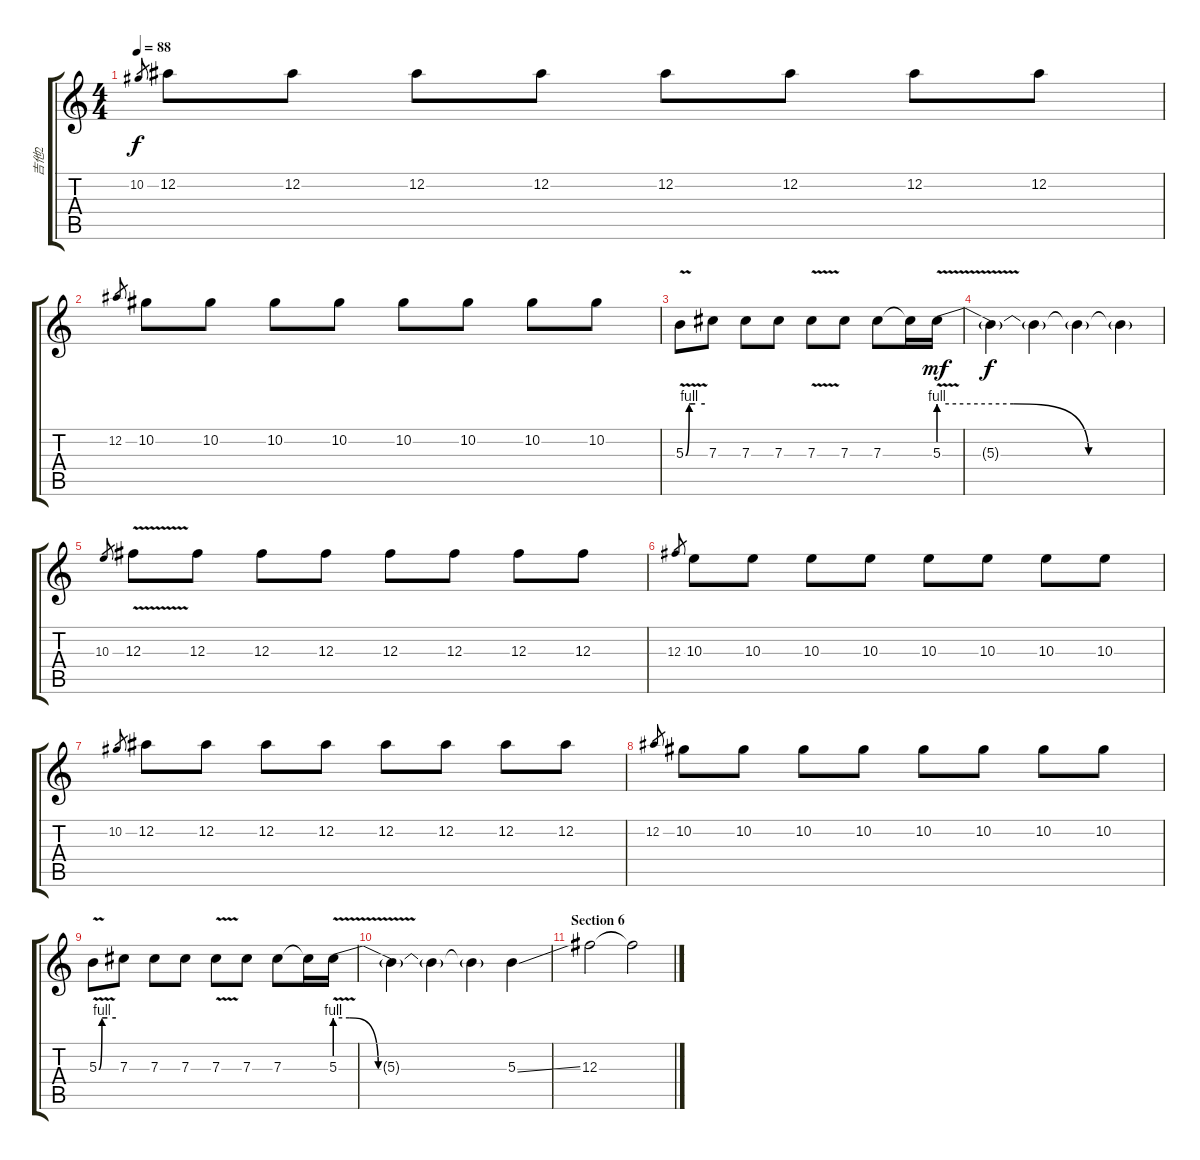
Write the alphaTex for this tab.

\track ("吉他2" "吉他2") {instrument electricguitarclean}
\staff {score tabs}
\tuning (Eb4 Bb3 Gb3 Db3 Ab2 Eb2) {hide}
\ts (4 4)
\tempo 88
\clef g2
\ks c
10.2.8{gr dy f} 12.2.8 12.2.8 12.2.8 12.2.8 12.2.8 12.2.8 12.2.8 12.2.8 |
12.2.8{gr} 10.2.8 10.2.8 10.2.8 10.2.8 10.2.8 10.2.8 10.2.8 10.2.8 |
5.3{be (custom 0 0 11 4 14 4 30 4 60 4) v}.8{balance 10 instrument distortionguitar} 7.3.8 7.3.8 7.3.8 7.3{v}.8 7.3.8 7.3.8 7.3{t}.16 5.3{be (custom 0 4 20 4 40 0 60 0) v}.16{dy mf} |
5.3{t}.4{dy f} 5.3{t}.4 5.3{t}.4 5.3{t}.4 |
10.3.8{gr} 12.3{v}.8{instrument distortionguitar} 12.3.8 12.3.8 12.3.8 12.3.8 12.3.8 12.3.8 12.3.8 |
12.3.8{gr} 10.3.8 10.3.8 10.3.8 10.3.8 10.3.8 10.3.8 10.3.8 10.3.8 |
10.2.8{gr} 12.2.8 12.2.8 12.2.8 12.2.8 12.2.8 12.2.8 12.2.8 12.2.8 |
12.2.8{gr} 10.2.8 10.2.8 10.2.8 10.2.8 10.2.8 10.2.8 10.2.8 10.2.8 |
5.3{be (custom 0 0 11 4 14 4 30 4 60 4) v}.8{balance 10 instrument distortionguitar} 7.3.8 7.3.8 7.3.8 7.3{v}.8 7.3.8 7.3.8 7.3{t}.16 5.3{be (custom 0 4 5 4 15 0 26 0 60 0) v}.16 |
5.3{t}.4 5.3{t}.4 5.3{t}.4 5.3{ss}.4 |
\section ("" "Section 6")
12.3.2 12.3{t}.2
